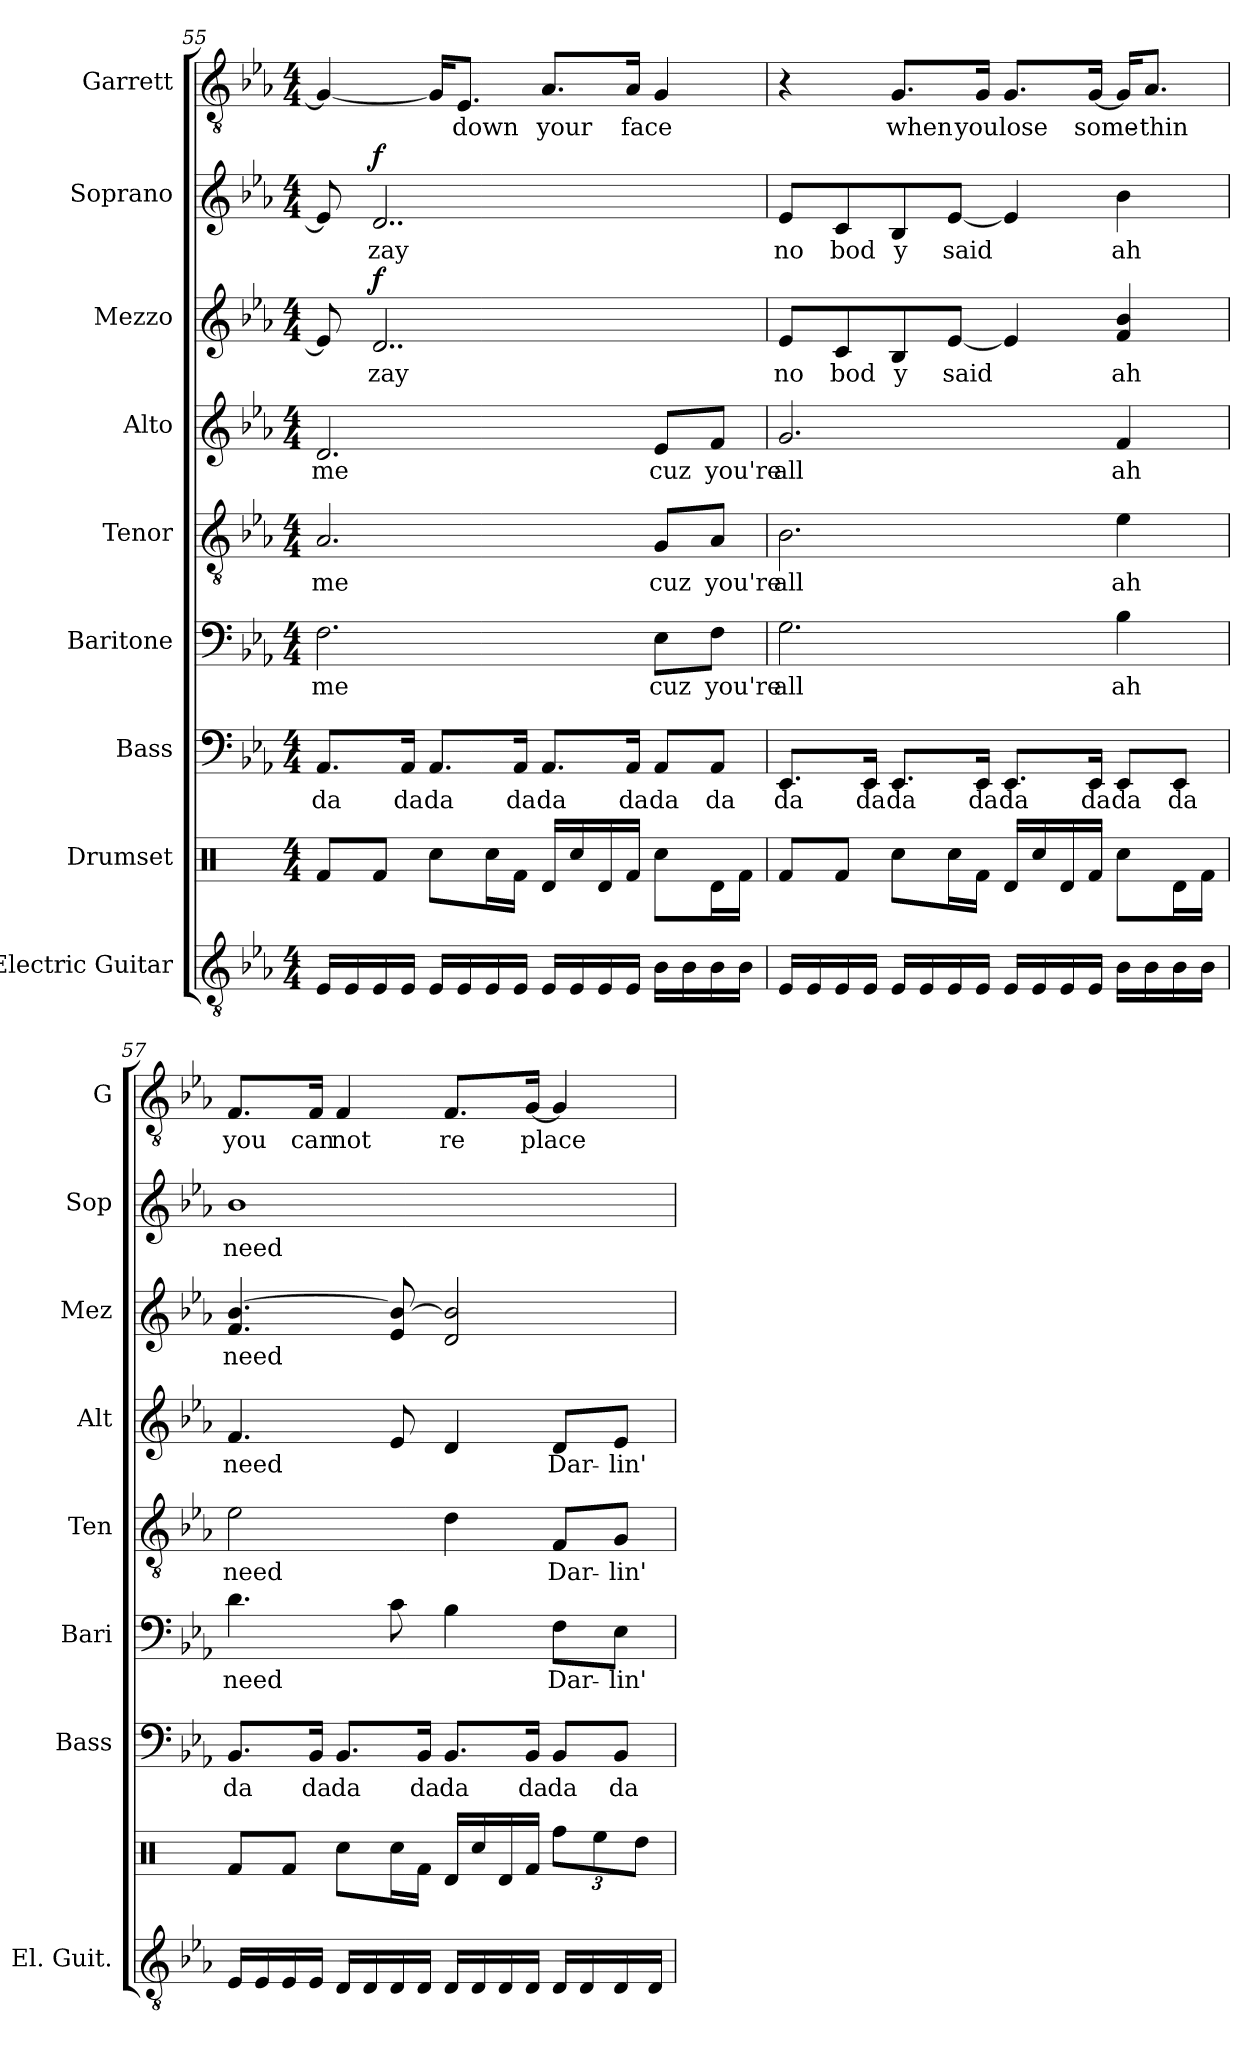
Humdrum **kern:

**kern	**kern	**kern	**text	**kern	**text	**kern	**text	**kern	**text	**kern	**text	**dynam	**kern	**text	**dynam	**kern	**text
*part9	*part8	*part7	*part7	*part6	*part6	*part5	*part5	*part4	*part4	*part3	*part3	*part3	*part2	*part2	*part2	*part1	*part1
*staff9	*staff8	*staff7	*staff7	*staff6	*staff6	*staff5	*staff5	*staff4	*staff4	*staff3	*staff3	*staff3	*staff2	*staff2	*staff2	*staff1	*staff1
*I"Electric Guitar	*I"Drumset	*I"Bass	*	*I"Baritone	*	*I"Tenor	*	*I"Alto	*	*I"Mezzo	*	*	*I"Soprano	*	*	*I"Garrett	*
*I'El. Guit.	*	*I'Bass	*	*I'Bari	*	*I'Ten	*	*I'Alt	*	*I'Mez	*	*	*I'Sop	*	*	*I'G	*
*clefGv2	*clefX	*clefF4	*	*clefF4	*	*clefGv2	*	*clefG2	*	*clefG2	*	*	*clefG2	*	*	*clefGv2	*
*k[b-e-a-]	*k[]	*k[b-e-a-]	*	*k[b-e-a-]	*	*k[b-e-a-]	*	*k[b-e-a-]	*	*k[b-e-a-]	*	*	*k[b-e-a-]	*	*	*k[b-e-a-]	*
*M4/4	*M4/4	*M4/4	*	*M4/4	*	*M4/4	*	*M4/4	*	*M4/4	*	*	*M4/4	*	*	*M4/4	*
=55	=55	=55	=55	=55	=55	=55	=55	=55	=55	=55	=55	=55	=55	=55	=55	=55	=55
!	!	!	!LO:LY:b	!	!LO:LY:b	!	!LO:LY:b	!	!LO:LY:b	!	!	!	!	!	!	!	!
16E-/LL	8Rf/L	8.AA-/L	da	2.F\	me	2.A-/	me	2.d/	me	8e-/]	.	.	8e-/]	.	.	4G/_	.
16E-/	.	.	.	.	.	.	.	.	.	.	.	.	.	.	.	.	.
!	!	!	!	!	!	!	!	!	!	!	!LO:LY:b	!LO:DY:b	!	!LO:LY:b	!LO:DY:b	!	!
16E-/	8Rf/J	.	.	.	.	.	.	.	.	2..d/	-zay	f	2..d/	-zay	f	.	.
!	!	!	!LO:LY:b	!	!	!	!	!	!	!	!	!	!	!	!	!	!
16E-/JJ	.	16AA-/Jk	da	.	.	.	.	.	.	.	.	.	.	.	.	.	.
!	!	!	!LO:LY:b	!	!	!	!	!	!	!	!	!	!	!	!	!	!
16E-/LL	8Rcc\L	8.AA-/L	da	.	.	.	.	.	.	.	.	.	.	.	.	16G/KL]	.
!	!	!	!	!	!	!	!	!	!	!	!	!	!	!	!	!	!LO:LY:b
16E-/	.	.	.	.	.	.	.	.	.	.	.	.	.	.	.	8.E-/J	down
16E-/	16Rcc\L	.	.	.	.	.	.	.	.	.	.	.	.	.	.	.	.
!	!	!	!LO:LY:b	!	!	!	!	!	!	!	!	!	!	!	!	!	!
16E-/JJ	16Rf\JJ	16AA-/Jk	da	.	.	.	.	.	.	.	.	.	.	.	.	.	.
!	!	!	!LO:LY:b	!	!	!	!	!	!	!	!	!	!	!	!	!	!LO:LY:b
16E-/LL	16Rd/LL	8.AA-/L	da	.	.	.	.	.	.	.	.	.	.	.	.	8.A-/L	your
16E-/	16Rcc/	.	.	.	.	.	.	.	.	.	.	.	.	.	.	.	.
16E-/	16Rd/	.	.	.	.	.	.	.	.	.	.	.	.	.	.	.	.
!	!	!	!LO:LY:b	!	!	!	!	!	!	!	!	!	!	!	!	!	!LO:LY:b
16E-/JJ	16Rf/JJ	16AA-/Jk	da	.	.	.	.	.	.	.	.	.	.	.	.	16A-/Jk	face
!	!	!	!LO:LY:b	!	!LO:LY:b	!	!LO:LY:b	!	!LO:LY:b	!	!	!	!	!	!	!	!
16B-\LL	8Rcc\L	8AA-/L	da	8E-\L	cuz	8G/L	cuz	8e-/L	cuz	.	.	.	.	.	.	4G/	.
16B-\	.	.	.	.	.	.	.	.	.	.	.	.	.	.	.	.	.
!	!	!	!LO:LY:b	!	!LO:LY:b	!	!LO:LY:b	!	!LO:LY:b	!	!	!	!	!	!	!	!
16B-\	16Rd\L	8AA-/J	da	8F\J	you're	8A-/J	you're	8f/J	you're	.	.	.	.	.	.	.	.
16B-\JJ	16Rf\JJ	.	.	.	.	.	.	.	.	.	.	.	.	.	.	.	.
=56	=56	=56	=56	=56	=56	=56	=56	=56	=56	=56	=56	=56	=56	=56	=56	=56	=56
!	!	!	!LO:LY:b	!	!LO:LY:b	!	!LO:LY:b	!	!LO:LY:b	!	!LO:LY:b	!	!	!LO:LY:b	!	!	!
16E-/LL	8Rf/L	8.EE-/L	da	2.G\	all	2.B-\	all	2.g/	all	8e-/L	no	.	8e-/L	no	.	4r	.
16E-/	.	.	.	.	.	.	.	.	.	.	.	.	.	.	.	.	.
!	!	!	!	!	!	!	!	!	!	!	!LO:LY:b	!	!	!LO:LY:b	!	!	!
16E-/	8Rf/J	.	.	.	.	.	.	.	.	8c/	bod	.	8c/	bod	.	.	.
!	!	!	!LO:LY:b	!	!	!	!	!	!	!	!	!	!	!	!	!	!
16E-/JJ	.	16EE-/Jk	da	.	.	.	.	.	.	.	.	.	.	.	.	.	.
!	!	!	!LO:LY:b	!	!	!	!	!	!	!	!LO:LY:b	!	!	!LO:LY:b	!	!	!LO:LY:b
16E-/LL	8Rcc\L	8.EE-/L	da	.	.	.	.	.	.	8B-/	y	.	8B-/	y	.	8.G/L	when
16E-/	.	.	.	.	.	.	.	.	.	.	.	.	.	.	.	.	.
!	!	!	!	!	!	!	!	!	!	!	!LO:LY:b	!	!	!LO:LY:b	!	!	!
16E-/	16Rcc\L	.	.	.	.	.	.	.	.	[8e-/J	said	.	[8e-/J	said	.	.	.
!	!	!	!LO:LY:b	!	!	!	!	!	!	!	!	!	!	!	!	!	!LO:LY:b
16E-/JJ	16Rf\JJ	16EE-/Jk	da	.	.	.	.	.	.	.	.	.	.	.	.	16G/Jk	you
!	!	!	!LO:LY:b	!	!	!	!	!	!	!	!	!	!	!	!	!	!LO:LY:b
16E-/LL	16Rd/LL	8.EE-/L	da	.	.	.	.	.	.	4e-/]	.	.	4e-/]	.	.	8.G/L	lose
16E-/	16Rcc/	.	.	.	.	.	.	.	.	.	.	.	.	.	.	.	.
16E-/	16Rd/	.	.	.	.	.	.	.	.	.	.	.	.	.	.	.	.
!	!	!	!LO:LY:b	!	!	!	!	!	!	!	!	!	!	!	!	!	!LO:LY:b
16E-/JJ	16Rf/JJ	16EE-/Jk	da	.	.	.	.	.	.	.	.	.	.	.	.	[16G/Jk	some-
!	!	!	!LO:LY:b	!	!LO:LY:b	!	!LO:LY:b	!	!LO:LY:b	!	!LO:LY:b	!	!	!LO:LY:b	!	!	!
16B-\LL	8Rcc\L	8EE-/L	da	4B-\	ah	4e-\	ah	4f/	ah	4f/ 4b-/	ah	.	4b-\	ah	.	16G/KL]	.
!	!	!	!	!	!	!	!	!	!	!	!	!	!	!	!	!	!LO:LY:b
16B-\	.	.	.	.	.	.	.	.	.	.	.	.	.	.	.	8.A-/J	-thin
!	!	!	!LO:LY:b	!	!	!	!	!	!	!	!	!	!	!	!	!	!
16B-\	16Rd\L	8EE-/J	da	.	.	.	.	.	.	.	.	.	.	.	.	.	.
16B-\JJ	16Rf\JJ	.	.	.	.	.	.	.	.	.	.	.	.	.	.	.	.
=57	=57	=57	=57	=57	=57	=57	=57	=57	=57	=57	=57	=57	=57	=57	=57	=57	=57
!	!	!	!LO:LY:b	!	!LO:LY:b	!	!LO:LY:b	!	!LO:LY:b	!	!LO:LY:b	!	!	!LO:LY:b	!	!	!LO:LY:b
16E-/LL	8Rf/L	8.BB-/L	da	4.d\	need	2e-\	need	4.f/	need	4.f/ [4.b-/	need	.	1b-	need	.	8.F/L	you
16E-/	.	.	.	.	.	.	.	.	.	.	.	.	.	.	.	.	.
16E-/	8Rf/J	.	.	.	.	.	.	.	.	.	.	.	.	.	.	.	.
!	!	!	!LO:LY:b	!	!	!	!	!	!	!	!	!	!	!	!	!	!LO:LY:b
16E-/JJ	.	16BB-/Jk	da	.	.	.	.	.	.	.	.	.	.	.	.	16F/Jk	can
!	!	!	!LO:LY:b	!	!	!	!	!	!	!	!	!	!	!	!	!	!LO:LY:b
16D/LL	8Rcc\L	8.BB-/L	da	.	.	.	.	.	.	.	.	.	.	.	.	4F/	not
16D/	.	.	.	.	.	.	.	.	.	.	.	.	.	.	.	.	.
16D/	16Rcc\L	.	.	8c\	.	.	.	8e-/	.	8e-/ 8b-/_	.	.	.	.	.	.	.
!	!	!	!LO:LY:b	!	!	!	!	!	!	!	!	!	!	!	!	!	!
16D/JJ	16Rf\JJ	16BB-/Jk	da	.	.	.	.	.	.	.	.	.	.	.	.	.	.
!	!	!	!LO:LY:b	!	!	!	!	!	!	!	!	!	!	!	!	!	!LO:LY:b
16D/LL	16Rd/LL	8.BB-/L	da	4B-\	.	4d\	.	4d/	.	2d/ 2b-/]	.	.	.	.	.	8.F/L	re
16D/	16Rcc/	.	.	.	.	.	.	.	.	.	.	.	.	.	.	.	.
16D/	16Rd/	.	.	.	.	.	.	.	.	.	.	.	.	.	.	.	.
!	!	!	!LO:LY:b	!	!	!	!	!	!	!	!	!	!	!	!	!	!LO:LY:b
16D/JJ	16Rf/JJ	16BB-/Jk	da	.	.	.	.	.	.	.	.	.	.	.	.	[16G/Jk	place
*	*Xbrackettup	*	*	*	*	*	*	*	*	*	*	*	*	*	*	*	*
!	!	!	!LO:LY:b	!	!LO:LY:b	!	!LO:LY:b	!	!LO:LY:b	!	!	!	!	!	!	!	!
16D/LL	12Rff\L	8BB-/L	da	8F\L	Dar-	8F/L	Dar-	8d/L	Dar-	.	.	.	.	.	.	4G/]	.
16D/	.	.	.	.	.	.	.	.	.	.	.	.	.	.	.	.	.
.	12Ree\	.	.	.	.	.	.	.	.	.	.	.	.	.	.	.	.
!	!	!	!LO:LY:b	!	!LO:LY:b	!	!LO:LY:b	!	!LO:LY:b	!	!	!	!	!	!	!	!
16D/	.	8BB-/J	da	8E-\J	-lin'	8G/J	-lin'	8e-/J	-lin'	.	.	.	.	.	.	.	.
.	12Rdd\J	.	.	.	.	.	.	.	.	.	.	.	.	.	.	.	.
16D/JJ	.	.	.	.	.	.	.	.	.	.	.	.	.	.	.	.	.
=	=	=	=	=	=	=	=	=	=	=	=	=	=	=	=	=	=
*-	*-	*-	*-	*-	*-	*-	*-	*-	*-	*-	*-	*-	*-	*-	*-	*-	*-
